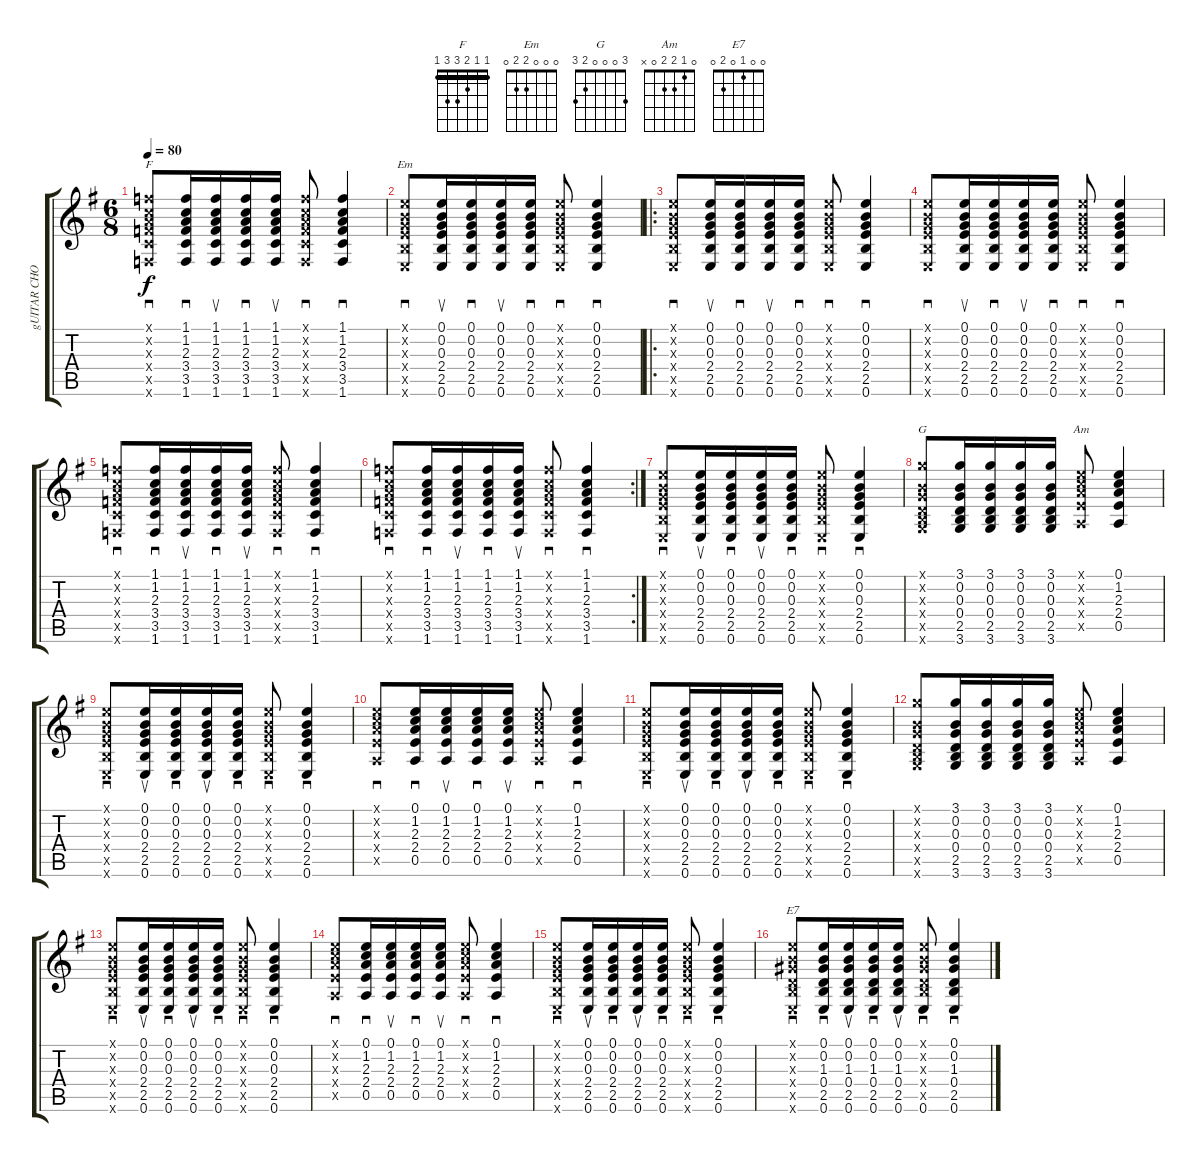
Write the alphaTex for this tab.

\track ("gUITAR CHORD (2)" "gUITAR CHO") {instrument acousticguitarnylon}
\staff {score tabs}
\tuning (E4 B3 G3 D3 A2 E2) {hide}
\chord ("F" 1 1 2 3 3 1) {barre 1}
\chord ("Em" 0 0 0 2 2 0)
\chord ("G" 3 0 0 0 2 3)
\chord ("Am" 0 1 2 2 0 x)
\chord ("E7" 0 0 1 0 2 0)
\ts (6 8)
\tempo 80
\clef g2
\ks eminor
(1.1{x} 1.2{x} 2.3{x} 3.4{x} 3.5{x} 1.6{x}).8{sd ch "F" dy f} (1.1 1.2 2.3 3.4 3.5 1.6).16{sd} (1.1 1.2 2.3 3.4 3.5 1.6).16{su} (1.1 1.2 2.3 3.4 3.5 1.6).16{sd} (1.1 1.2 2.3 3.4 3.5 1.6).16{su} (1.1{x} 1.2{x} 2.3{x} 3.4{x} 3.5{x} 1.6{x}).8{sd} (1.1 1.2 2.3 3.4 3.5 1.6).4{sd} |
(0.1{x} 0.2{x} 0.3{x} 2.4{x} 2.5{x} 0.6{x}).8{sd ch "Em"} (0.1 0.2 0.3 2.4 2.5 0.6).16{su} (0.1 0.2 0.3 2.4 2.5 0.6).16{sd} (0.1 0.2 0.3 2.4 2.5 0.6).16{su} (0.1 0.2 0.3 2.4 2.5 0.6).16{sd} (0.1{x} 0.2{x} 0.3{x} 2.4{x} 2.5{x} 0.6{x}).8{sd} (0.1 0.2 0.3 2.4 2.5 0.6).4{sd} |
\ro
(0.1{x} 0.2{x} 0.3{x} 2.4{x} 2.5{x} 0.6{x}).8{sd} (0.1 0.2 0.3 2.4 2.5 0.6).16{su} (0.1 0.2 0.3 2.4 2.5 0.6).16{sd} (0.1 0.2 0.3 2.4 2.5 0.6).16{su} (0.1 0.2 0.3 2.4 2.5 0.6).16{sd} (0.1{x} 0.2{x} 0.3{x} 2.4{x} 2.5{x} 0.6{x}).8{sd} (0.1 0.2 0.3 2.4 2.5 0.6).4{sd} |
(0.1{x} 0.2{x} 0.3{x} 2.4{x} 2.5{x} 0.6{x}).8{sd} (0.1 0.2 0.3 2.4 2.5 0.6).16{su} (0.1 0.2 0.3 2.4 2.5 0.6).16{sd} (0.1 0.2 0.3 2.4 2.5 0.6).16{su} (0.1 0.2 0.3 2.4 2.5 0.6).16{sd} (0.1{x} 0.2{x} 0.3{x} 2.4{x} 2.5{x} 0.6{x}).8{sd} (0.1 0.2 0.3 2.4 2.5 0.6).4{sd} |
(1.1{x} 1.2{x} 2.3{x} 3.4{x} 3.5{x} 1.6{x}).8{sd} (1.1 1.2 2.3 3.4 3.5 1.6).16{sd} (1.1 1.2 2.3 3.4 3.5 1.6).16{su} (1.1 1.2 2.3 3.4 3.5 1.6).16{sd} (1.1 1.2 2.3 3.4 3.5 1.6).16{su} (1.1{x} 1.2{x} 2.3{x} 3.4{x} 3.5{x} 1.6{x}).8{sd} (1.1 1.2 2.3 3.4 3.5 1.6).4{sd} |
\rc 2
(1.1{x} 1.2{x} 2.3{x} 3.4{x} 3.5{x} 1.6{x}).8{sd} (1.1 1.2 2.3 3.4 3.5 1.6).16{sd} (1.1 1.2 2.3 3.4 3.5 1.6).16{su} (1.1 1.2 2.3 3.4 3.5 1.6).16{sd} (1.1 1.2 2.3 3.4 3.5 1.6).16{su} (1.1{x} 1.2{x} 2.3{x} 3.4{x} 3.5{x} 1.6{x}).8{sd} (1.1 1.2 2.3 3.4 3.5 1.6).4{sd} |
(0.1{x} 0.2{x} 0.3{x} 2.4{x} 2.5{x} 0.6{x}).8{sd} (0.1 0.2 0.3 2.4 2.5 0.6).16{su} (0.1 0.2 0.3 2.4 2.5 0.6).16{sd} (0.1 0.2 0.3 2.4 2.5 0.6).16{su} (0.1 0.2 0.3 2.4 2.5 0.6).16{sd} (0.1{x} 0.2{x} 0.3{x} 2.4{x} 2.5{x} 0.6{x}).8{sd} (0.1 0.2 0.3 2.4 2.5 0.6).4{sd} |
(3.1{x} 0.2{x} 0.3{x} 0.4{x} 2.5{x} 3.6{x}).8{ch "G"} (3.1 0.2 0.3 0.4 2.5 3.6).16 (3.1 0.2 0.3 0.4 2.5 3.6).16 (3.1 0.2 0.3 0.4 2.5 3.6).16 (3.1 0.2 0.3 0.4 2.5 3.6).16 (0.1{x} 1.2{x} 2.3{x} 2.4{x} 0.5{x}).8{ch "Am"} (0.1 1.2 2.3 2.4 0.5).4 |
(0.1{x} 0.2{x} 0.3{x} 2.4{x} 2.5{x} 0.6{x}).8{sd} (0.1 0.2 0.3 2.4 2.5 0.6).16{su} (0.1 0.2 0.3 2.4 2.5 0.6).16{sd} (0.1 0.2 0.3 2.4 2.5 0.6).16{su} (0.1 0.2 0.3 2.4 2.5 0.6).16{sd} (0.1{x} 0.2{x} 0.3{x} 2.4{x} 2.5{x} 0.6{x}).8{sd} (0.1 0.2 0.3 2.4 2.5 0.6).4{sd} |
(0.1{x} 1.2{x} 2.3{x} 2.4{x} 0.5{x}).8{sd} (0.1 1.2 2.3 2.4 0.5).16{sd} (0.1 1.2 2.3 2.4 0.5).16{su} (0.1 1.2 2.3 2.4 0.5).16{sd} (0.1 1.2 2.3 2.4 0.5).16{su} (0.1{x} 1.2{x} 2.3{x} 2.4{x} 0.5{x}).8{sd} (0.1 1.2 2.3 2.4 0.5).4{sd} |
(0.1{x} 0.2{x} 0.3{x} 2.4{x} 2.5{x} 0.6{x}).8{sd} (0.1 0.2 0.3 2.4 2.5 0.6).16{su} (0.1 0.2 0.3 2.4 2.5 0.6).16{sd} (0.1 0.2 0.3 2.4 2.5 0.6).16{su} (0.1 0.2 0.3 2.4 2.5 0.6).16{sd} (0.1{x} 0.2{x} 0.3{x} 2.4{x} 2.5{x} 0.6{x}).8{sd} (0.1 0.2 0.3 2.4 2.5 0.6).4{sd} |
(3.1{x} 0.2{x} 0.3{x} 0.4{x} 2.5{x} 3.6{x}).8 (3.1 0.2 0.3 0.4 2.5 3.6).16 (3.1 0.2 0.3 0.4 2.5 3.6).16 (3.1 0.2 0.3 0.4 2.5 3.6).16 (3.1 0.2 0.3 0.4 2.5 3.6).16 (0.1{x} 1.2{x} 2.3{x} 2.4{x} 0.5{x}).8 (0.1 1.2 2.3 2.4 0.5).4 |
(0.1{x} 0.2{x} 0.3{x} 2.4{x} 2.5{x} 0.6{x}).8{sd} (0.1 0.2 0.3 2.4 2.5 0.6).16{su} (0.1 0.2 0.3 2.4 2.5 0.6).16{sd} (0.1 0.2 0.3 2.4 2.5 0.6).16{su} (0.1 0.2 0.3 2.4 2.5 0.6).16{sd} (0.1{x} 0.2{x} 0.3{x} 2.4{x} 2.5{x} 0.6{x}).8{sd} (0.1 0.2 0.3 2.4 2.5 0.6).4{sd} |
(0.1{x} 1.2{x} 2.3{x} 2.4{x} 0.5{x}).8{sd} (0.1 1.2 2.3 2.4 0.5).16{sd} (0.1 1.2 2.3 2.4 0.5).16{su} (0.1 1.2 2.3 2.4 0.5).16{sd} (0.1 1.2 2.3 2.4 0.5).16{su} (0.1{x} 1.2{x} 2.3{x} 2.4{x} 0.5{x}).8{sd} (0.1 1.2 2.3 2.4 0.5).4{sd} |
(0.1{x} 0.2{x} 0.3{x} 2.4{x} 2.5{x} 0.6{x}).8{sd} (0.1 0.2 0.3 2.4 2.5 0.6).16{su} (0.1 0.2 0.3 2.4 2.5 0.6).16{sd} (0.1 0.2 0.3 2.4 2.5 0.6).16{su} (0.1 0.2 0.3 2.4 2.5 0.6).16{sd} (0.1{x} 0.2{x} 0.3{x} 2.4{x} 2.5{x} 0.6{x}).8{sd} (0.1 0.2 0.3 2.4 2.5 0.6).4{sd} |
(0.1{x} 0.2{x} 1.3{x} 0.4{x} 2.5{x} 0.6{x}).8{sd ch "E7"} (0.1 0.2 1.3 0.4 2.5 0.6).16{sd} (0.1 0.2 1.3 0.4 2.5 0.6).16{su} (0.1 0.2 1.3 0.4 2.5 0.6).16{sd} (0.1 0.2 1.3 0.4 2.5 0.6).16{su} (0.1{x} 0.2{x} 1.3{x} 0.4{x} 2.5{x} 0.6).8{sd} (0.1 0.2 1.3 0.4 2.5 0.6).4{sd}
